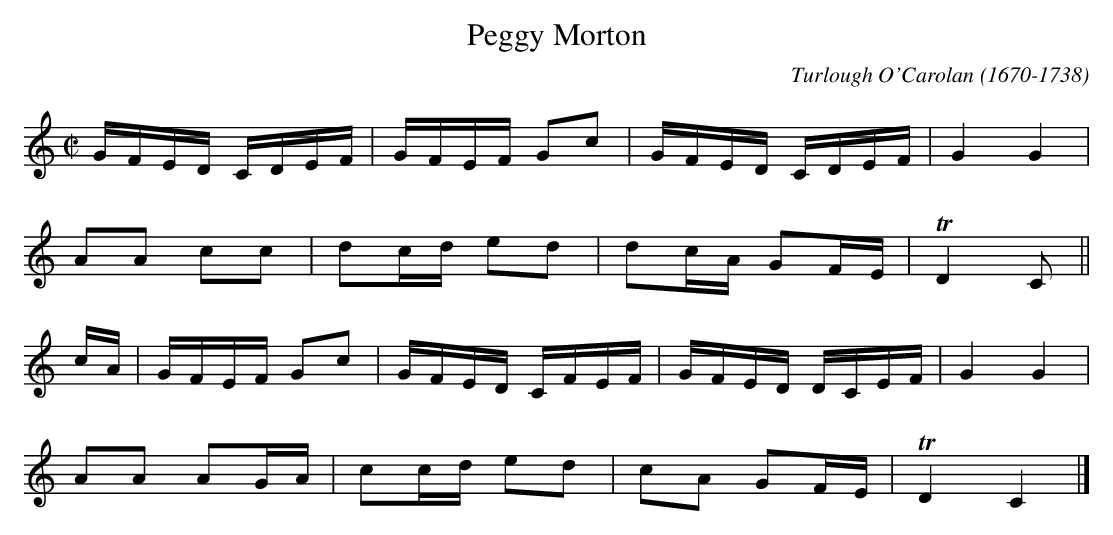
X:1occ
T:Peggy Morton
C:Turlough O'Carolan (1670-1738)
M:C|
L:1/16
K:C
C:ALLEGHRETTO
GFED CDEF|GFEF G2c2|GFED CDEF|G4G4|
A2A2 c2c2|d2cd e2d2|d2cA G2FE| TD4C2||
cA|GFEF G2c2|GFED CFEF|GFED DCEF|G4G4|
A2A2 A2GA|c2cd e2d2|c2A2 G2FE| TD4C4|]
